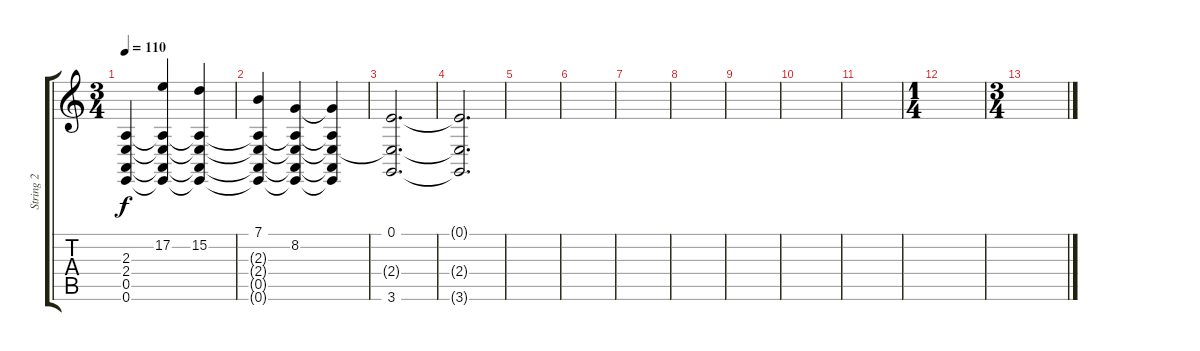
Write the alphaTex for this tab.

\track ("String 2" "String 2") {instrument stringensemble2}
\staff {score tabs}
\tuning (E4 B3 G3 D3 A2 E2) {hide}
\ts (3 4)
\tempo 110
\clef g2
\ks c
(2.3 2.4 0.5 0.6).4{dy f} (17.2 2.3{t} 2.4{t} 0.5{t} 0.6{t}).4 (15.2 2.3{t} 2.4{t} 0.5{t} 0.6{t}).4 |
(7.1 2.3{t} 2.4{t} 0.5{t} 0.6{t}).4 (8.2 2.3{t} 2.4{t} 0.5{t} 0.6{t}).4 (8.2{t} 2.3{t} 2.4{t} 0.5{t} 0.6{t}).4 |
(0.1 2.4{t} 3.6).2{d volume 2} |
(0.1{t} 2.4{t} 3.6{t}).2{d} |
|
|
|
|
|
|
|
\ts (1 4)
|
\ts (3 4)
